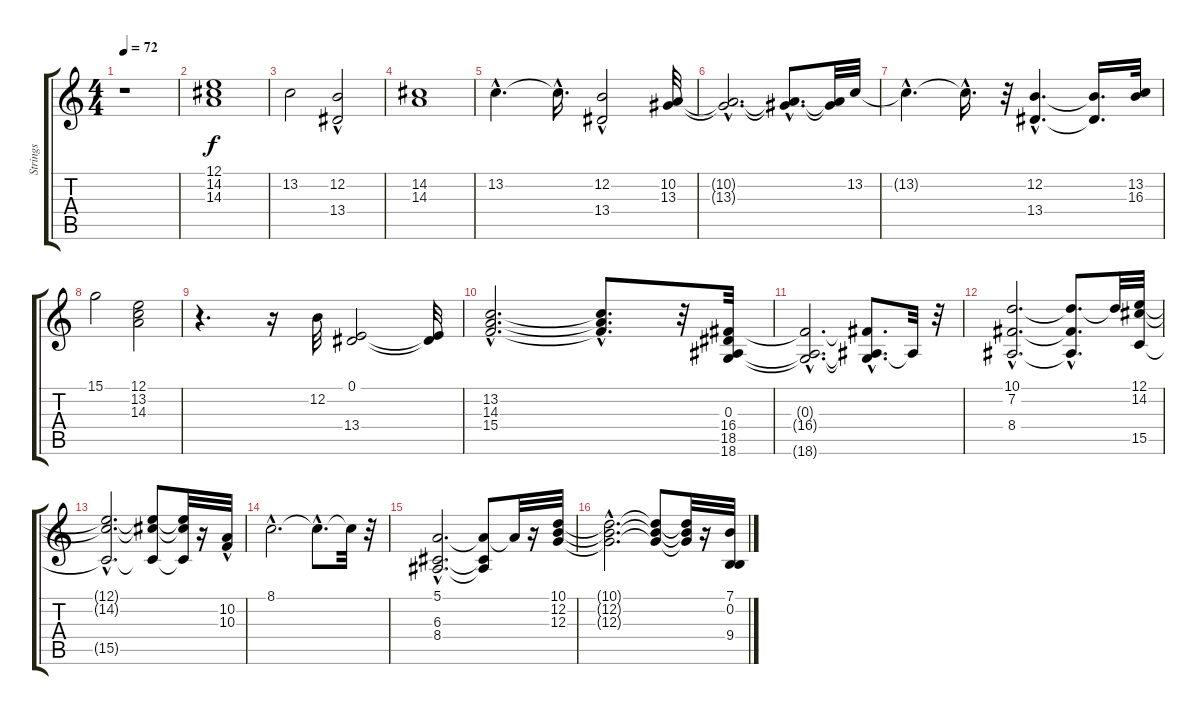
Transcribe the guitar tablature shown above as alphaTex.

\track ("Strings" "Strings") {instrument synthstrings1}
\staff {score tabs}
\tuning (E4 B3 G3 D3 A2 E2) {hide}
\ts (4 4)
\tempo 72
\clef g2
\ks c
r.1{dy f} |
(12.1 14.2 14.3).1 |
13.2.2 (12.2 13.4{hac}).2{volume 12} |
(14.2 14.3).1 |
13.2{hac}.4{d} 13.2{hac t}.16{d} (12.2 13.4{hac}).2 (10.2 13.3).32 |
(10.2{hac t} 13.3{hac t}).2{d} (10.2{hac t} 13.3{hac t}).8{d} (10.2{t} 13.3{t}).32 13.2.32 |
13.2{hac t}.4{d} 13.2{hac t}.16{d} r.32 (12.2{hac} 13.4{hac}).4{d} (12.2{t} 13.4{t}).16{d} (13.2 16.3).32 |
15.1.2 (12.1 13.2 14.3).2 |
r.4{d} r.16 12.2.32 (0.1 13.4).2 (0.1{t} 13.4{t}).32 |
(13.2{hac} 14.3{hac} 15.4{hac}).2{d} (13.2{hac t} 14.3{hac t} 15.4{hac t}).8{d} r.32 (0.3 16.4 18.5 18.6).32 |
(0.3{hac t} 16.4{hac t} 18.6{hac t}).2{d} (0.3{t} 16.4{t} 18.6{hac t}).8{d} 18.6{t}.32 r.32 |
(10.1{hac} 7.2{hac} 8.4{hac}).2{d} (10.1{hac t} 7.2{hac t} 8.4{hac t}).8{d} 10.1{t}.32 (12.1 14.2 15.5).32 |
(12.1{hac t} 14.2{hac t} 15.5{hac t}).2{d} (12.1{t} 14.2{t} 15.5{t}).8 (12.1{t} 14.2{t} 15.5{t}).32 r.16 (10.2{hac} 10.3{hac}).32 |
8.1{hac}.2{d} 8.1{hac t}.8{d} 8.1{t}.32 r.32 |
(5.1{hac} 6.3{hac} 8.4{hac}).2{d} (5.1{t} 6.3{t} 8.4{t}).8 5.1{t}.32 r.16 (10.1 12.2 12.3).32 |
(10.1{hac t} 12.2{hac t} 12.3{hac t}).2{d} (10.1{t} 12.2{t} 12.3{t}).8 (10.1{t} 12.2{t} 12.3{t}).32 r.16 (7.1 0.2 9.4).32
